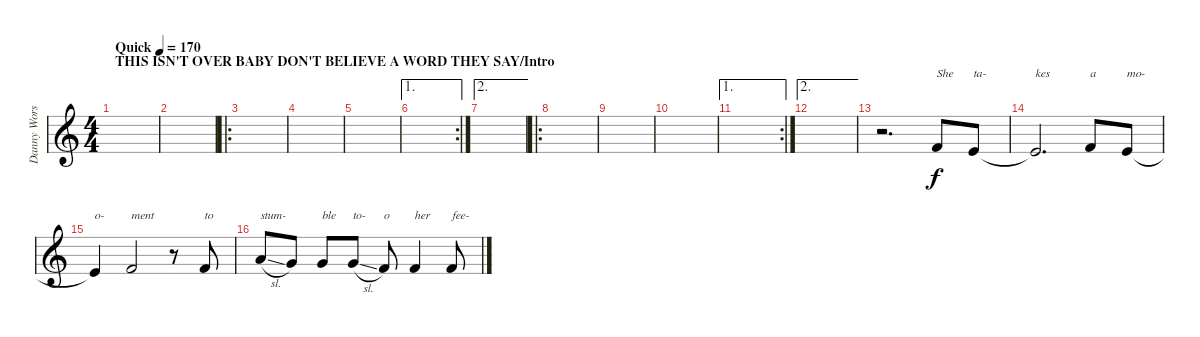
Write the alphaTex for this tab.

\track ("Danny Worsnop" "Danny Wors") {instrument lead2sawtooth}
\staff {score}
\tuning (E4 B3 G3 D3 A2 D2) {hide}
\ts (4 4)
\section ("" "THIS ISN'T OVER BABY DON'T BELIEVE A WORD THEY SAY/Intro")
\tempo (170 "Quick")
\clef g2
\ks c
|
|
\ro
|
|
|
\ae 1
\rc 2
|
\ae 2
|
\ro
|
|
|
\ae 1
\rc 2
|
\ae 2
|
r.2{d} 1.1.8{txt "She"} 0.1.8{txt "ta-"} |
0.1{t}.2{d txt "kes"} 1.1.8{txt "a"} 0.1.8{txt "mo-"} |
0.1{t}.4{txt "o-"} 1.1.2{txt "ment"} r.8 1.1.8{txt "to"} |
5.1{sl}.8{txt "stum-"} 3.1.8 3.1.8{txt "ble"} 3.1{sl}.8{txt "to-"} 1.1.8{txt "o"} 1.1.4{txt "her"} 1.1.8{txt "fee-"}
